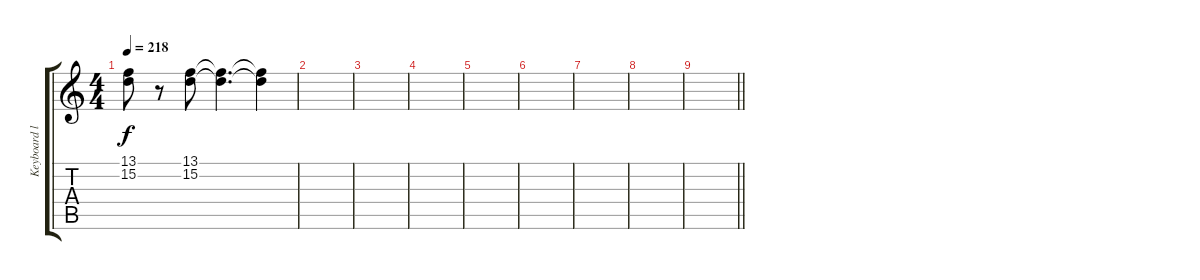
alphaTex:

\track ("Keyboard lead" "Keyboard l") {instrument reedorgan}
\staff {score tabs}
\tuning (E4 B3 G3 D3 A2 E2) {hide}
\ts (4 4)
\tempo 218
\clef g2
\ks c
(13.1 15.2).8{dy f} r.8 (13.1 15.2).8 (13.1{t} 15.2{t}).4{d} (13.1{t} 15.2{t}).4 |
|
|
|
|
|
|
|
\barLineRight lightlight
